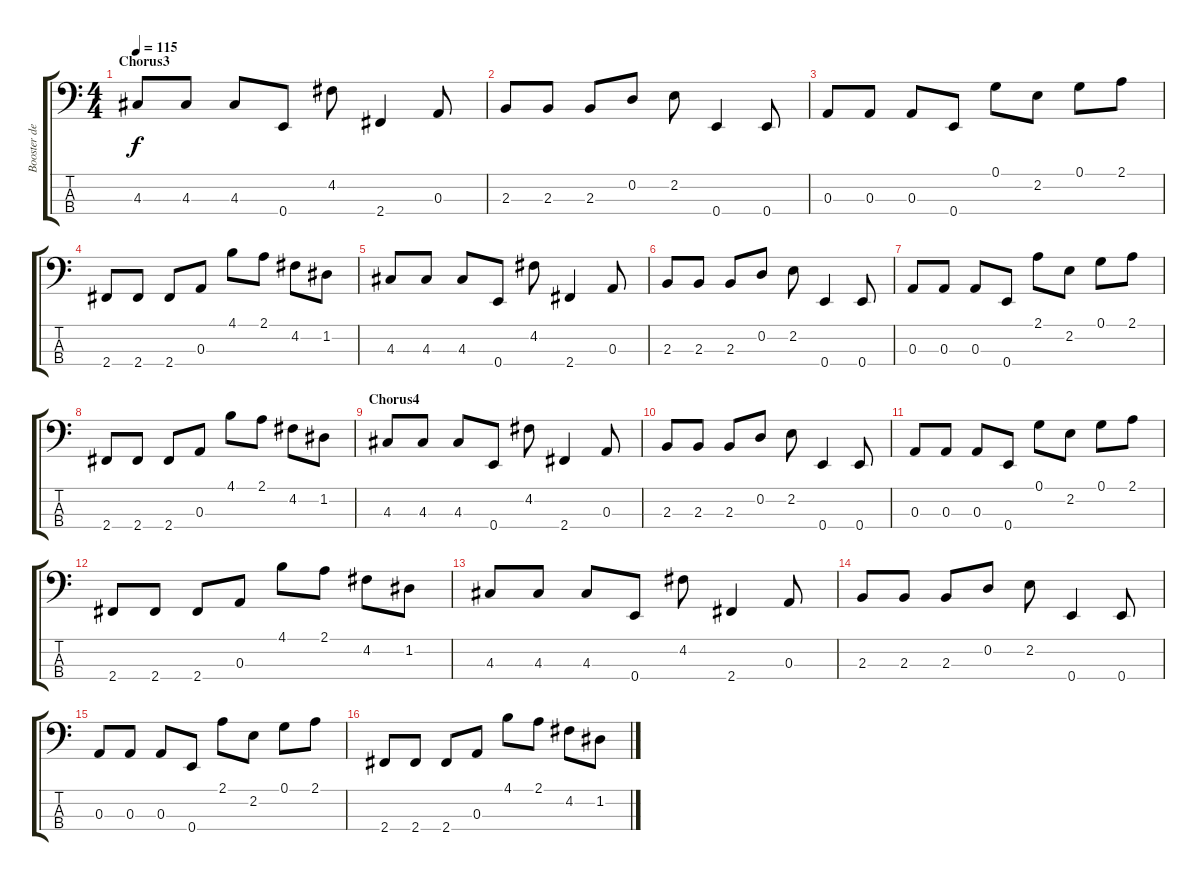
\track ("Booster del Bajo" "Booster de") {instrument electricbassfinger}
\staff {score tabs}
\tuning (G2 D2 A1 E1) {hide}
\ts (4 4)
\section ("" "Chorus3")
\tempo 115
\clef f4
\ks c
4.3.8{dy f} 4.3.8 4.3.8 0.4.8 4.2.8 2.4.4 0.3.8 |
2.3.8 2.3.8 2.3.8 0.2.8 2.2.8 0.4.4 0.4.8 |
0.3.8 0.3.8 0.3.8 0.4.8 0.1.8 2.2.8 0.1.8 2.1.8 |
2.4.8 2.4.8 2.4.8 0.3.8 4.1.8 2.1.8 4.2.8 1.2.8 |
4.3.8 4.3.8 4.3.8 0.4.8 4.2.8 2.4.4 0.3.8 |
2.3.8 2.3.8 2.3.8 0.2.8 2.2.8 0.4.4 0.4.8 |
0.3.8 0.3.8 0.3.8 0.4.8 2.1.8 2.2.8 0.1.8 2.1.8 |
2.4.8 2.4.8 2.4.8 0.3.8 4.1.8 2.1.8 4.2.8 1.2.8 |
\section ("" "Chorus4")
4.3.8 4.3.8 4.3.8 0.4.8 4.2.8 2.4.4 0.3.8 |
2.3.8 2.3.8 2.3.8 0.2.8 2.2.8 0.4.4 0.4.8 |
0.3.8 0.3.8 0.3.8 0.4.8 0.1.8 2.2.8 0.1.8 2.1.8 |
2.4.8 2.4.8 2.4.8 0.3.8 4.1.8 2.1.8 4.2.8 1.2.8 |
4.3.8 4.3.8 4.3.8 0.4.8 4.2.8 2.4.4 0.3.8 |
2.3.8 2.3.8 2.3.8 0.2.8 2.2.8 0.4.4 0.4.8 |
0.3.8 0.3.8 0.3.8 0.4.8 2.1.8 2.2.8 0.1.8 2.1.8 |
2.4.8 2.4.8 2.4.8 0.3.8 4.1.8 2.1.8 4.2.8 1.2.8
